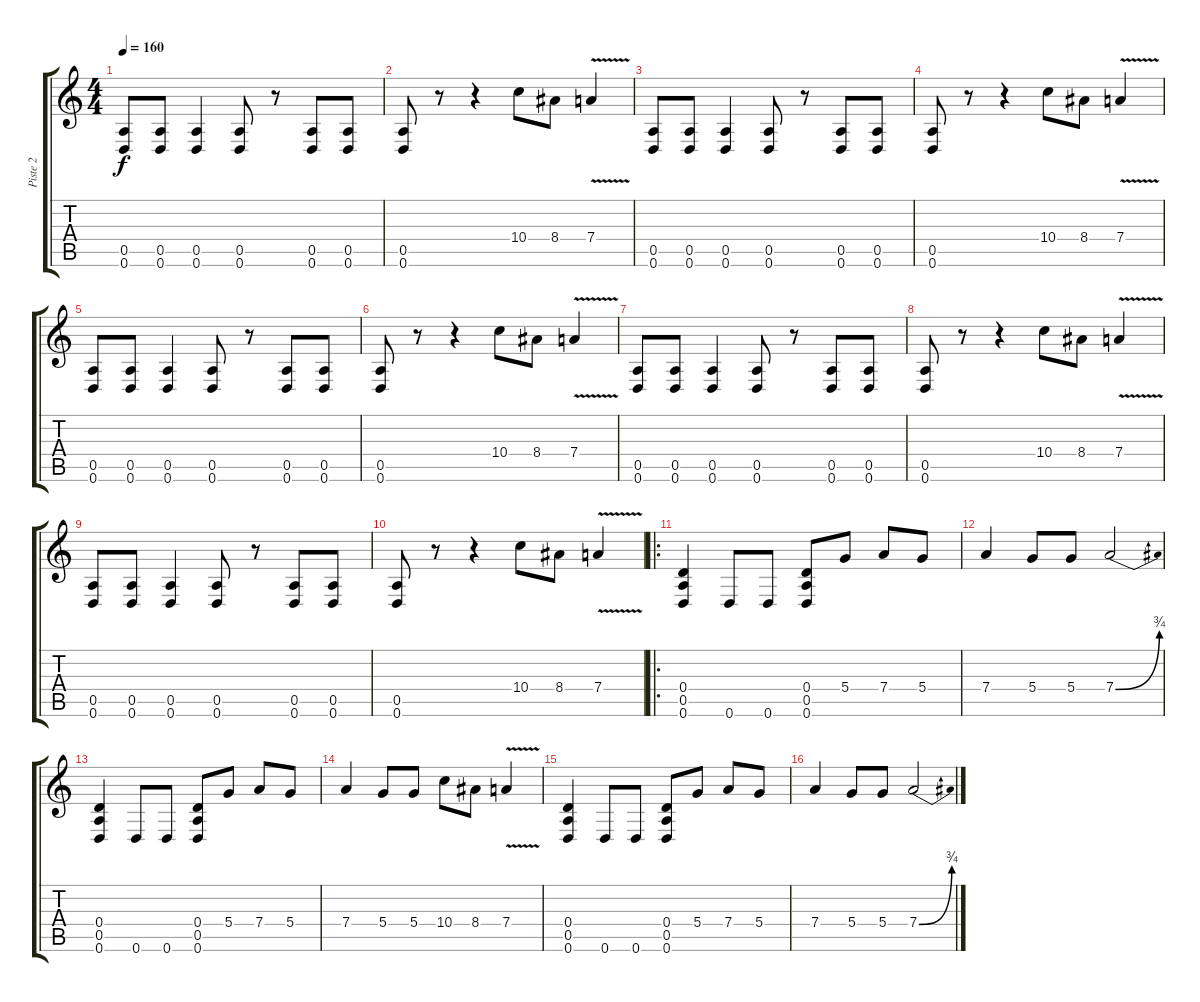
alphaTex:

\track ("Piste 2" "Piste 2") {instrument distortionguitar}
\staff {score tabs}
\tuning (E4 B3 G3 D3 A2 D2) {hide}
\ts (4 4)
\tempo 160
\clef g2
\ks c
(0.5 0.6).8{dy f} (0.5 0.6).8 (0.5 0.6).4 (0.5 0.6).8 r.8 (0.5 0.6).8 (0.5 0.6).8 |
(0.5 0.6).8 r.8 r.4 10.4.8 8.4.8 7.4{v}.4 |
(0.5 0.6).8 (0.5 0.6).8 (0.5 0.6).4 (0.5 0.6).8 r.8 (0.5 0.6).8 (0.5 0.6).8 |
(0.5 0.6).8 r.8 r.4 10.4.8 8.4.8 7.4{v}.4 |
(0.5 0.6).8 (0.5 0.6).8 (0.5 0.6).4 (0.5 0.6).8 r.8 (0.5 0.6).8 (0.5 0.6).8 |
(0.5 0.6).8 r.8 r.4 10.4.8 8.4.8 7.4{v}.4 |
(0.5 0.6).8 (0.5 0.6).8 (0.5 0.6).4 (0.5 0.6).8 r.8 (0.5 0.6).8 (0.5 0.6).8 |
(0.5 0.6).8 r.8 r.4 10.4.8 8.4.8 7.4{v}.4 |
(0.5 0.6).8 (0.5 0.6).8 (0.5 0.6).4 (0.5 0.6).8 r.8 (0.5 0.6).8 (0.5 0.6).8 |
(0.5 0.6).8 r.8 r.4 10.4.8 8.4.8 7.4{v}.4 |
\ro
(0.4 0.5 0.6).4 0.6.8 0.6.8 (0.4 0.5 0.6).8 5.4.8 7.4.8 5.4.8 |
7.4.4 5.4.8 5.4.8 7.4{be (bend 0 0 60 3)}.2 |
(0.4 0.5 0.6).4 0.6.8 0.6.8 (0.4 0.5 0.6).8 5.4.8 7.4.8 5.4.8 |
7.4.4 5.4.8 5.4.8 10.4.8 8.4.8 7.4{v}.4 |
(0.4 0.5 0.6).4 0.6.8 0.6.8 (0.4 0.5 0.6).8 5.4.8 7.4.8 5.4.8 |
7.4.4 5.4.8 5.4.8 7.4{be (bend 0 0 60 3)}.2
